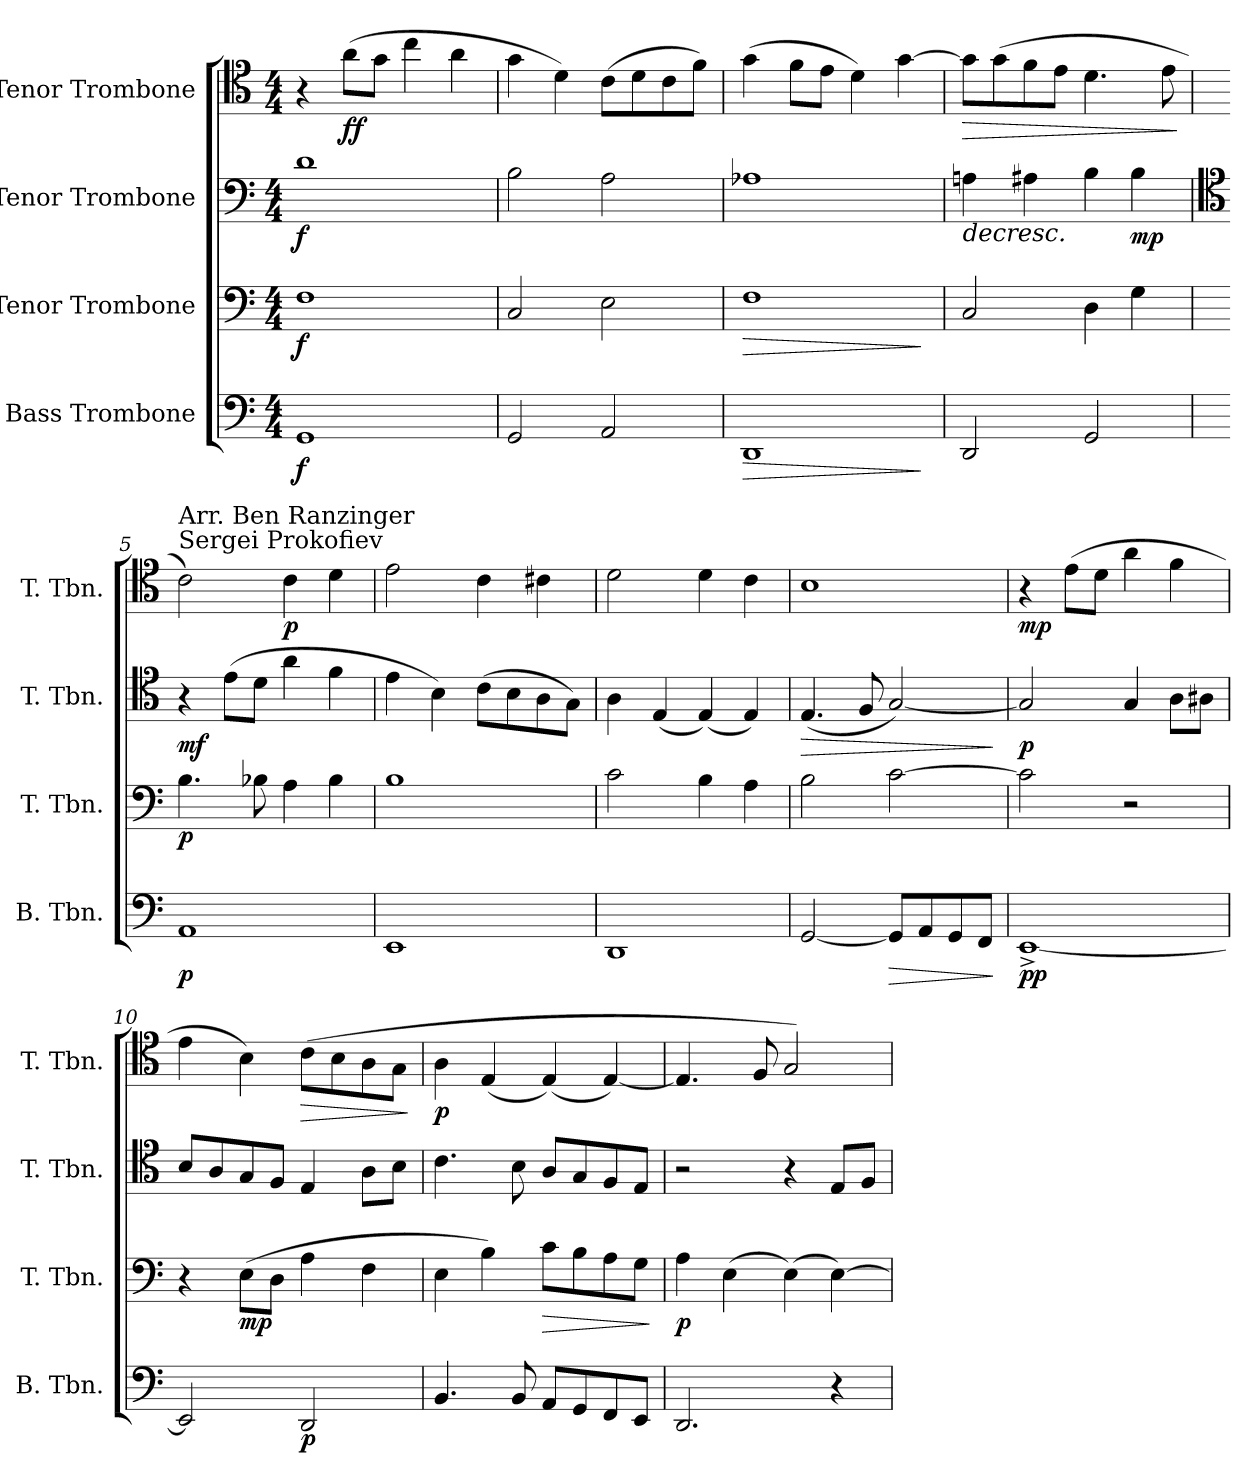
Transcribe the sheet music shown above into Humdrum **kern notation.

**kern	**dynam	**kern	**dynam	**kern	**dynam	**kern	**dynam
*part4	*part4	*part3	*part3	*part2	*part2	*part1	*part1
*staff4	*staff4	*staff3	*staff3	*staff2	*staff2	*staff1	*staff1
*I"Bass Trombone	*	*I"Tenor Trombone	*	*I"Tenor Trombone	*	*I"Tenor Trombone	*
*I'B. Tbn.	*	*I'T. Tbn.	*	*I'T. Tbn.	*	*I'T. Tbn.	*
*clefF4	*	*clefF4	*	*clefF4	*	*clefC4	*
*k[]	*	*k[]	*	*k[]	*	*k[]	*
*M4/4	*	*M4/4	*	*M4/4	*	*M4/4	*
*MM70	*	*MM70	*	*MM70	*	*MM70	*
=1	=1	=1	=1	=1	=1	=1	=1
!	!LO:DY:b	!	!LO:DY:b	!	!LO:DY:b	!	!
1GG	f	1F	f	1d	f	4r	.
!	!	!	!	!	!	!	!LO:DY:b
.	.	.	.	.	.	(8a\L	ff
.	.	.	.	.	.	8g\J	.
.	.	.	.	.	.	4cc\	.
.	.	.	.	.	.	4a\	.
=2	=2	=2	=2	=2	=2	=2	=2
2GG/	.	2C/	.	2B\	.	4g\	.
.	.	.	.	.	.	4d\)	.
2AA/	.	2E\	.	2A\	.	(8c\L	.
.	.	.	.	.	.	8d\	.
.	.	.	.	.	.	8c\	.
.	.	.	.	.	.	8f\J)	.
=3	=3	=3	=3	=3	=3	=3	=3
!	!LO:HP:b	!	!LO:HP:b	!	!	!	!
1DD	>	1F	>	1A-X	.	(4g\	.
.	.	.	.	.	.	8f\L	.
.	.	.	.	.	.	8e\J	.
.	.	.	.	.	.	4d\)	.
.	.	.	.	.	.	[4g\	.
.	]	.	]	.	.	.	.
=4	=4	=4	=4	=4	=4	=4	=4
!	!	!	!	!	!LO:HP:b	!	!LO:HP:b
2DD/	.	2C/	.	4An\	>	8g\L]	>
.	.	.	.	.	.	(8g\	.
.	.	.	.	4A#X\	.	8f\	.
.	.	.	.	.	.	8e\J	.
2GG/	.	4D\	.	4B\	.	4.d\	.
!	!	!	!	!	!LO:DY:b	!	!
.	.	4G\	.	4B\	mp	.	.
.	.	.	.	.	.	8e\	.
.	.	.	.	.	]	.	]
=5	=5	=5	=5	=5	=5	=5	=5
*	*	*	*	*clefC4	*	*	*
!	!	!	!	!	!	!LO:TX:a:t=Sergei Prokofiev	!
!	!	!	!	!	!	!LO:TX:a:t=Arr. Ben Ranzinger	!
!	!LO:DY:b	!	!LO:DY:b	!	!LO:DY:b	!	!
1AA	p	4.B\	p	4r	mf	2c\)	.
.	.	.	.	(8e\L	.	.	.
.	.	8B-X\	.	8d\J	.	.	.
!	!	!	!	!	!	!	!LO:DY:b
.	.	4A\	.	4a\	.	4c\	p
.	.	4B-\	.	4f\	.	4d\	.
!!LO:LB:g=z
=6	=6	=6	=6	=6	=6	=6	=6
1EE	.	1B	.	4e\	.	2e\	.
.	.	.	.	4B\)	.	.	.
.	.	.	.	(8c\L	.	4c\	.
.	.	.	.	8B\	.	.	.
.	.	.	.	8A\	.	4c#X\	.
.	.	.	.	8G\J)	.	.	.
=7	=7	=7	=7	=7	=7	=7	=7
1DD	.	2c\	.	4A\	.	2d\	.
.	.	.	.	(4E/	.	.	.
.	.	4B\	.	(4E/)	.	4d\	.
.	.	4A\	.	4E/)	.	4c\	.
=8	=8	=8	=8	=8	=8	=8	=8
!	!	!	!	!	!LO:HP:b	!	!
[2GG/	.	2B\	.	(4.E/	>	1B	.
.	.	.	.	8F/	.	.	.
!	!LO:HP:b	!	!	!	!	!	!
8GG/L]	>	[2c\	.	[2G/)	.	.	.
8AA/	.	.	.	.	.	.	.
8GG/	.	.	.	.	.	.	.
8FF/J	.	.	.	.	.	.	.
.	]	.	.	.	]	.	.
=9	=9	=9	=9	=9	=9	=9	=9
!	!LO:DY:b	!	!	!	!LO:DY:b	!	!LO:DY:b
[1EE^	pp	2c\]	.	2G/]	p	4r	mp
.	.	.	.	.	.	(8e\L	.
.	.	.	.	.	.	8d\J	.
.	.	2r	.	4G/	.	4a\	.
.	.	.	.	8A\L	.	4f\	.
.	.	.	.	8A#X\J	.	.	.
=10	=10	=10	=10	=10	=10	=10	=10
2EE/]	.	4r	.	8B/L	.	4e\	.
.	.	.	.	8A/	.	.	.
!	!	!	!LO:DY:b	!	!	!	!
.	.	(8E\L	mp	8G/	.	4B\)	.
.	.	8D\J	.	8F/J	.	.	.
!	!LO:DY:b	!	!	!	!	!	!LO:HP:b
2DD/	p	4A\	.	4E/	.	(8c\L	>
.	.	.	.	.	.	8B\	.
.	.	4F\	.	8A\L	.	8A\	.
.	.	.	.	8B\J	.	8G\J	.
.	.	.	.	.	.	.	]
=11	=11	=11	=11	=11	=11	=11	=11
!	!	!	!	!	!	!	!LO:DY:b
4.BB/	.	4E\	.	4.c\	.	4A\	p
.	.	4B\)	.	.	.	(4E/	.
8BB/	.	.	.	8B\	.	.	.
!	!	!	!LO:HP:b	!	!	!	!
8AA/L	.	8c\L	>	8A/L	.	(4E/)	.
8GG/	.	8B\	.	8G/	.	.	.
8FF/	.	8A\	.	8F/	.	[4E/)	.
8EE/J	.	8G\J	.	8E/J	.	.	.
.	.	.	]	.	.	.	.
!!LO:LB:g=z
=12	=12	=12	=12	=12	=12	=12	=12
!	!	!	!LO:DY:b	!	!	!	!
2.DD/	.	4A\	p	2r	.	4.E/]	.
.	.	(4E\	.	.	.	.	.
.	.	.	.	.	.	8F/	.
.	.	(4E\)	.	4r	.	2G/)	.
4r	.	[4E\)	.	8E/L	.	.	.
.	.	.	.	8F/J	.	.	.
=	=	=	=	=	=	=	=
*-	*-	*-	*-	*-	*-	*-	*-
